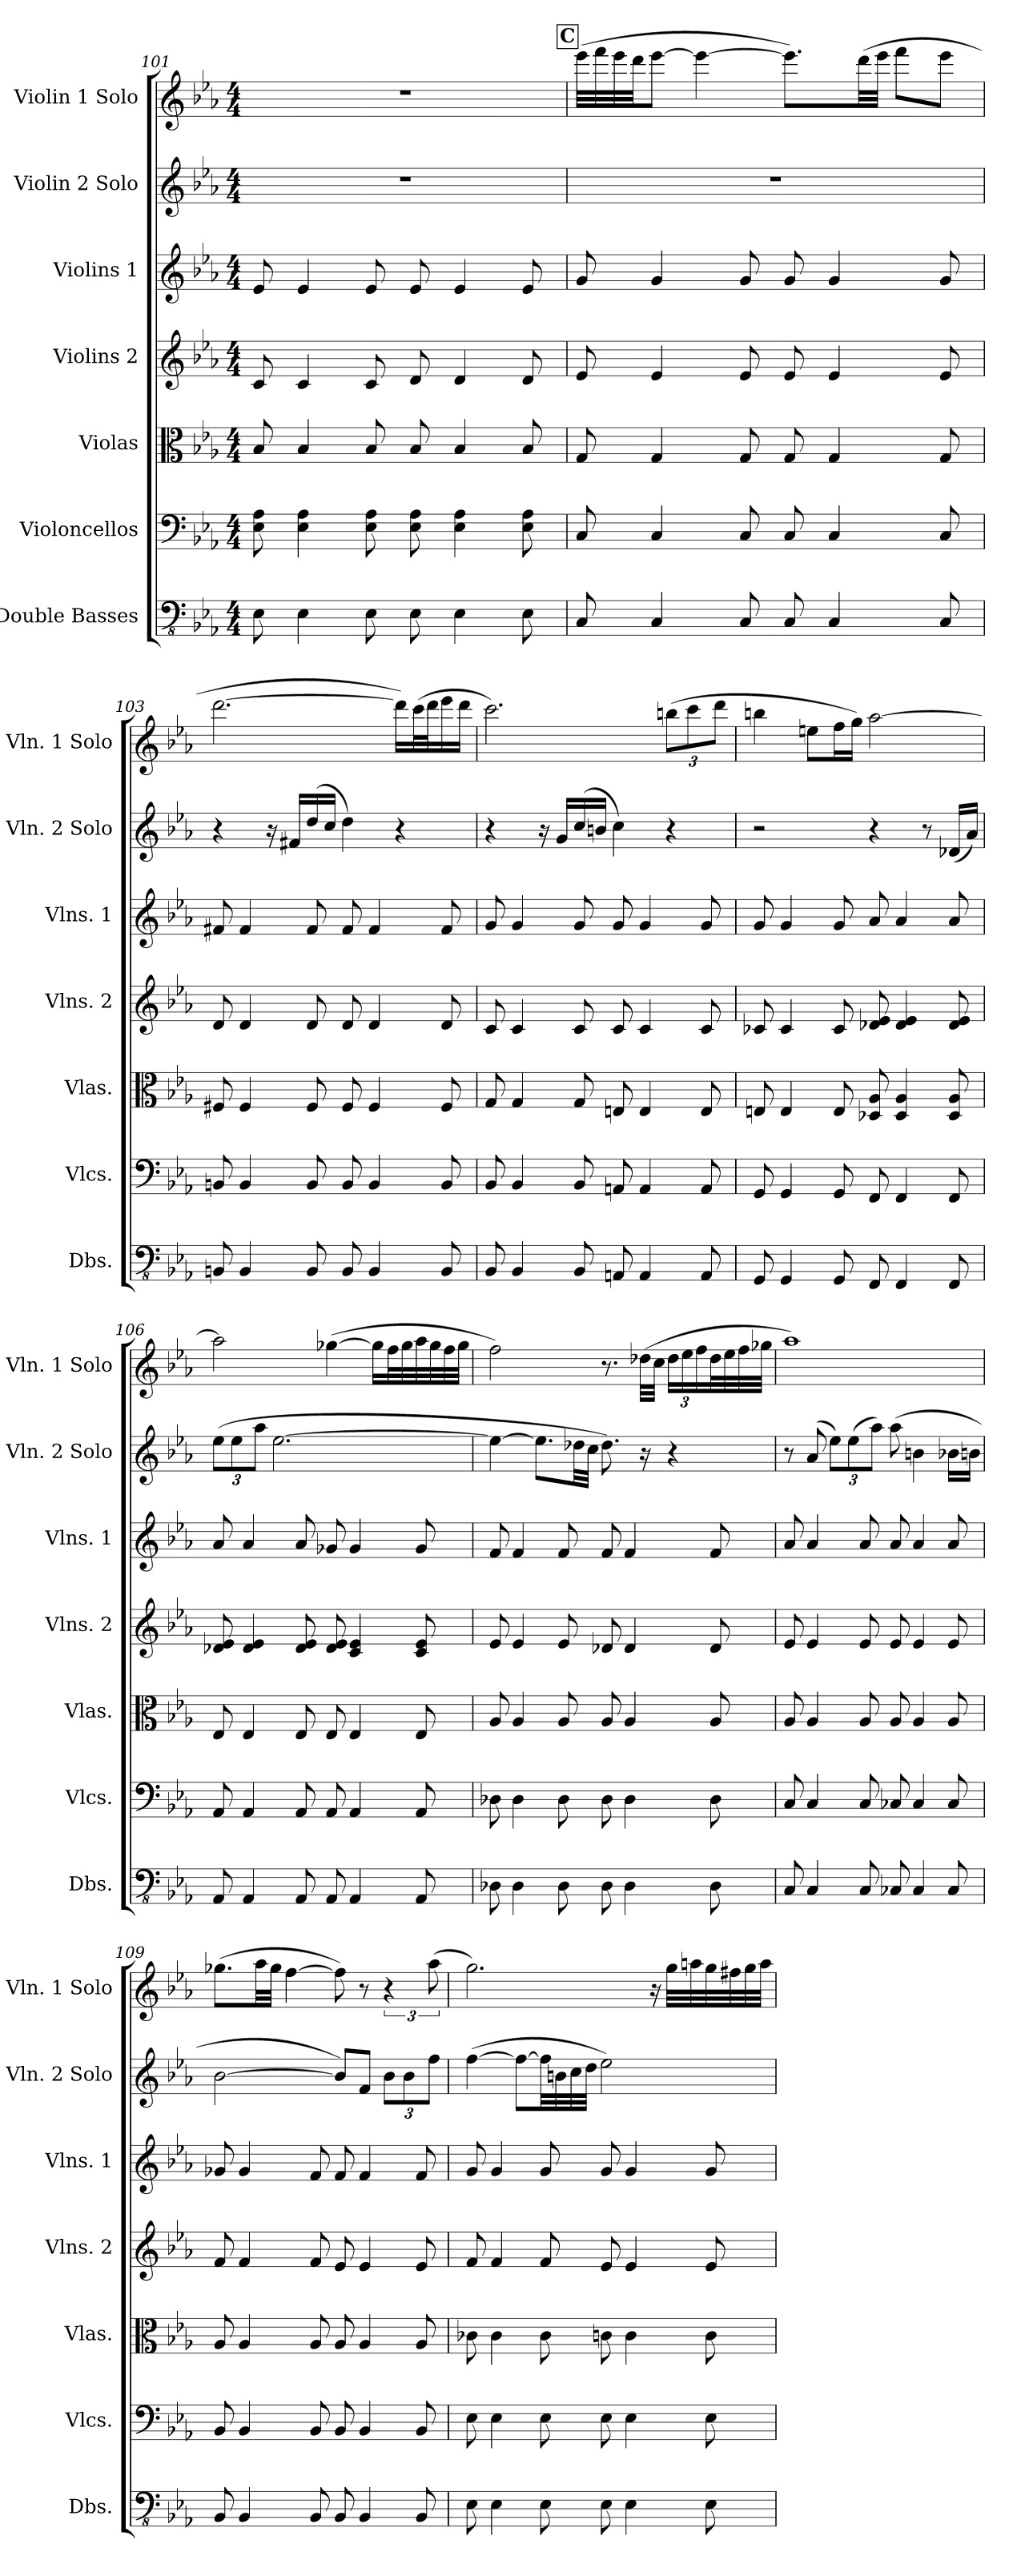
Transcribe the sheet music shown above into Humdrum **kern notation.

**kern	**kern	**kern	**kern	**kern	**kern	**dynam	**kern	**dynam
*part7	*part6	*part5	*part4	*part3	*part2	*part2	*part1	*part1
*staff7	*staff6	*staff5	*staff4	*staff3	*staff2	*staff2	*staff1	*staff1
*I"Double Basses	*I"Violoncellos	*I"Violas	*I"Violins 2	*I"Violins 1	*I"Violin 2 Solo	*	*I"Violin 1 Solo	*
*I'Dbs.	*I'Vlcs.	*I'Vlas.	*I'Vlns. 2	*I'Vlns. 1	*I'Vln. 2 Solo	*	*I'Vln. 1 Solo	*
*clefFv4	*clefF4	*clefC3	*clefG2	*clefG2	*clefG2	*	*clefG2	*
*k[b-e-a-]	*k[b-e-a-]	*k[b-e-a-]	*k[b-e-a-]	*k[b-e-a-]	*k[b-e-a-]	*	*k[b-e-a-]	*
*M4/4	*M4/4	*M4/4	*M4/4	*M4/4	*M4/4	*	*M4/4	*
=101	=101	=101	=101	=101	=101	=101	=101	=101
8EE-\	8E-\ 8A-\	8B-/	8c/	8e-/	1r	.	1r	.
4EE-\	4E-\ 4A-\	4B-/	4c/	4e-/	.	.	.	.
8EE-\	8E-\ 8A-\	8B-/	8c/	8e-/	.	.	.	.
8EE-\	8E-\ 8A-\	8B-/	8d/	8e-/	.	.	.	.
4EE-\	4E-\ 4A-\	4B-/	4d/	4e-/	.	.	.	.
8EE-\	8E-\ 8A-\	8B-/	8d/	8e-/	.	.	.	.
!!LO:REH:place=s1:a:B:fs=14.7791:t=C
=102	=102	=102	=102	=102	=102	=102	=102	=102
!	!	!	!	!	!	!	!	!LO:DY:b
!	!	!	!	!	!	!	!	!LO:DY:n=1:b
8CC/	8C/	8G/	8e-/	8g/	1r	.	(32eee-\LLL	other-dynamics mp
.	.	.	.	.	.	.	32fff\	.
.	.	.	.	.	.	.	32eee-\	.
.	.	.	.	.	.	.	32ddd\JJ	.
4CC/	4C/	4G/	4e-/	4g/	.	.	[8eee-\J	.
.	.	.	.	.	.	.	4eee-\_	.
8CC/	8C/	8G/	8e-/	8g/	.	.	.	.
8CC/	8C/	8G/	8e-/	8g/	.	.	8.eee-\L])	.
4CC/	4C/	4G/	4e-/	4g/	.	.	.	.
.	.	.	.	.	.	.	(32ddd\LL	.
.	.	.	.	.	.	.	32eee-\JJJ	.
.	.	.	.	.	.	.	8fff\L	.
8CC/	8C/	8G/	8e-/	8g/	.	.	8eee-\J	.
!!LO:PB:g=z
=103	=103	=103	=103	=103	=103	=103	=103	=103
8BBBn/	8BBn/	8F#X/	8d/	8f#X/	4r	.	[2.ddd\	.
4BBB/	4BB/	4F#/	4d/	4f#/	.	.	.	.
.	.	.	.	.	16r	.	.	.
!	!	!	!	!	!	!LO:DY:b	!	!
!	!	!	!	!	!	!LO:DY:n=1:b	!	!
.	.	.	.	.	16f#X/LL	other-dynamics mp	.	.
8BBB/	8BB/	8F#/	8d/	8f#/	(16dd/	.	.	.
.	.	.	.	.	16cc/JJ	.	.	.
8BBB/	8BB/	8F#/	8d/	8f#/	4dd\)	.	.	.
4BBB/	4BB/	4F#/	4d/	4f#/	.	.	.	.
.	.	.	.	.	4r	.	16ddd\LL])	.
.	.	.	.	.	.	.	(32ccc\L	.
.	.	.	.	.	.	.	32ddd\J	.
8BBB/	8BB/	8F#/	8d/	8f#/	.	.	16eee-\	.
.	.	.	.	.	.	.	16ddd\JJ	.
=104	=104	=104	=104	=104	=104	=104	=104	=104
8BBB-/	8BB-/	8G/	8c/	8g/	4r	.	2.ccc\)	.
4BBB-/	4BB-/	4G/	4c/	4g/	.	.	.	.
.	.	.	.	.	16r	.	.	.
.	.	.	.	.	16g/LL	.	.	.
8BBB-/	8BB-/	8G/	8c/	8g/	(16cc/	.	.	.
.	.	.	.	.	16bn/JJ	.	.	.
8AAAn/	8AAn/	8En/	8c/	8g/	4cc\)	.	.	.
4AAA/	4AA/	4E/	4c/	4g/	.	.	.	.
*	*	*	*	*	*	*	*Xbrackettup	*
.	.	.	.	.	4r	.	(12bbn\L	.
.	.	.	.	.	.	.	12ccc\	.
8AAA/	8AA/	8E/	8c/	8g/	.	.	.	.
.	.	.	.	.	.	.	12ddd\J	.
=105	=105	=105	=105	=105	=105	=105	=105	=105
8GGG/	8GG/	8En/	8c-X/	8g/	2r	.	4bbn\	.
4GGG/	4GG/	4E/	4c-/	4g/	.	.	.	.
.	.	.	.	.	.	.	8een\L	.
8GGG/	8GG/	8E/	8c-/	8g/	.	.	16ff\L	.
.	.	.	.	.	.	.	16gg\JJ)	.
8FFF/	8FF/	8D-X/ 8A-/	8d-X/ 8e-/	8a-/	4r	.	[2aa-\	.
4FFF/	4FF/	4D-/ 4A-/	4d-/ 4e-/	4a-/	.	.	.	.
.	.	.	.	.	8r	.	.	.
8FFF/	8FF/	8D-/ 8A-/	8d-/ 8e-/	8a-/	(16d-X/LL	.	.	.
.	.	.	.	.	16a-/JJ)	.	.	.
=106	=106	=106	=106	=106	=106	=106	=106	=106
*	*	*	*	*	*Xbrackettup	*	*	*
8AAA-/	8AA-/	8E-/	8d-X/ 8e-/	8a-/	(12ee-\L	.	2aa-\]	.
.	.	.	.	.	12ee-\	.	.	.
4AAA-/	4AA-/	4E-/	4d-/ 4e-/	4a-/	.	.	.	.
.	.	.	.	.	12aa-\J	.	.	.
.	.	.	.	.	[2.ee-\	.	.	.
8AAA-/	8AA-/	8E-/	8d-/ 8e-/	8a-/	.	.	.	.
8AAA-/	8AA-/	8E-/	8d-/ 8e-/	8g-X/	.	.	([4gg-X\	.
4AAA-/	4AA-/	4E-/	4c/ 4e-/	4g-/	.	.	.	.
.	.	.	.	.	.	.	16gg-\LL]	.
.	.	.	.	.	.	.	32ff\L	.
.	.	.	.	.	.	.	32gg-\	.
8AAA-/	8AA-/	8E-/	8c/ 8e-/	8g-/	.	.	32aa-\	.
.	.	.	.	.	.	.	32gg-\	.
.	.	.	.	.	.	.	32ff\	.
.	.	.	.	.	.	.	32gg-\JJJ	.
!!LO:LB:g=z
=107	=107	=107	=107	=107	=107	=107	=107	=107
8DD-X\	8D-X\	8A-/	8e-/	8f/	4ee-\_	.	2ff\)	.
4DD-\	4D-\	4A-/	4e-/	4f/	.	.	.	.
.	.	.	.	.	8.ee-\L]	.	.	.
8DD-\	8D-\	8A-/	8e-/	8f/	.	.	.	.
.	.	.	.	.	32dd-X\LL	.	.	.
.	.	.	.	.	32cc\JJJ	.	.	.
8DD-\	8D-\	8A-/	8d-X/	8f/	8.dd-\)	.	8.r	.
4DD-\	4D-\	4A-/	4d-/	4f/	.	.	.	.
.	.	.	.	.	16r	.	(32dd-X\LLL	.
.	.	.	.	.	.	.	32cc\JJJ	.
.	.	.	.	.	4r	.	24dd-\LL	.
.	.	.	.	.	.	.	24ee-\	.
.	.	.	.	.	.	.	24ff\	.
8DD-\	8D-\	8A-/	8d-/	8f/	.	.	32dd-\L	.
.	.	.	.	.	.	.	32ee-\	.
.	.	.	.	.	.	.	32ff\	.
.	.	.	.	.	.	.	32gg-X\JJJ	.
=108	=108	=108	=108	=108	=108	=108	=108	=108
8CC/	8C/	8A-/	8e-/	8a-/	8r	.	1aa-)	.
4CC/	4C/	4A-/	4e-/	4a-/	(8a-/	.	.	.
.	.	.	.	.	12ee-\L)	.	.	.
.	.	.	.	.	(12ee-\	.	.	.
8CC/	8C/	8A-/	8e-/	8a-/	.	.	.	.
.	.	.	.	.	12aa-\J)	.	.	.
8CC-X/	8C-X/	8A-/	8e-/	8a-/	(8aa-\	.	.	.
4CC-/	4C-/	4A-/	4e-/	4a-/	4bn\	.	.	.
8CC-/	8C-/	8A-/	8e-/	8a-/	16b-X\LL	.	.	.
.	.	.	.	.	16bn\JJ	.	.	.
=109	=109	=109	=109	=109	=109	=109	=109	=109
8BBB-/	8BB-/	8A-/	8f/	8g-X/	[2b-\	.	(8.gg-X\L	.
4BBB-/	4BB-/	4A-/	4f/	4g-/	.	.	.	.
.	.	.	.	.	.	.	32aa-\LL	.
.	.	.	.	.	.	.	32gg-\JJJ	.
.	.	.	.	.	.	.	[4ff\	.
8BBB-/	8BB-/	8A-/	8f/	8f/	.	.	.	.
8BBB-/	8BB-/	8A-/	8e-/	8f/	8b-/L])	.	8ff\])	.
4BBB-/	4BB-/	4A-/	4e-/	4f/	8f/J	.	8r	.
*	*	*	*	*	*	*	*brackettup	*
.	.	.	.	.	12b-\L	.	6r	.
.	.	.	.	.	12b-\	.	.	.
8BBB-/	8BB-/	8A-/	8e-/	8f/	.	.	.	.
.	.	.	.	.	12ff\J	.	(12aa-\	.
=110	=110	=110	=110	=110	=110	=110	=110	=110
!	!	!	!	!	!	!LO:DY:b	!	!LO:DY:b
8EE-\	8E-\	8c-X\	8f/	8g/	([4ff\	other-dynamics	2.gg\)	other-dynamics
4EE-\	4E-\	4c-\	4f/	4g/	.	.	.	.
.	.	.	.	.	8ff\L_	.	.	.
8EE-\	8E-\	8c-\	8f/	8g/	32ff\LL]	.	.	.
.	.	.	.	.	32bn\	.	.	.
.	.	.	.	.	32cc\	.	.	.
.	.	.	.	.	32dd\JJJ	.	.	.
8EE-\	8E-\	8cn\	8e-/	8g/	2ee-\)	.	.	.
4EE-\	4E-\	4c\	4e-/	4g/	.	.	.	.
.	.	.	.	.	.	.	16r	.
.	.	.	.	.	.	.	32gg\LLL	.
.	.	.	.	.	.	.	32aan\	.
8EE-\	8E-\	8c\	8e-/	8g/	.	.	32gg\	.
.	.	.	.	.	.	.	32ff#X\	.
.	.	.	.	.	.	.	32gg\	.
.	.	.	.	.	.	.	32aa\JJJ	.
=	=	=	=	=	=	=	=	=
*-	*-	*-	*-	*-	*-	*-	*-	*-
